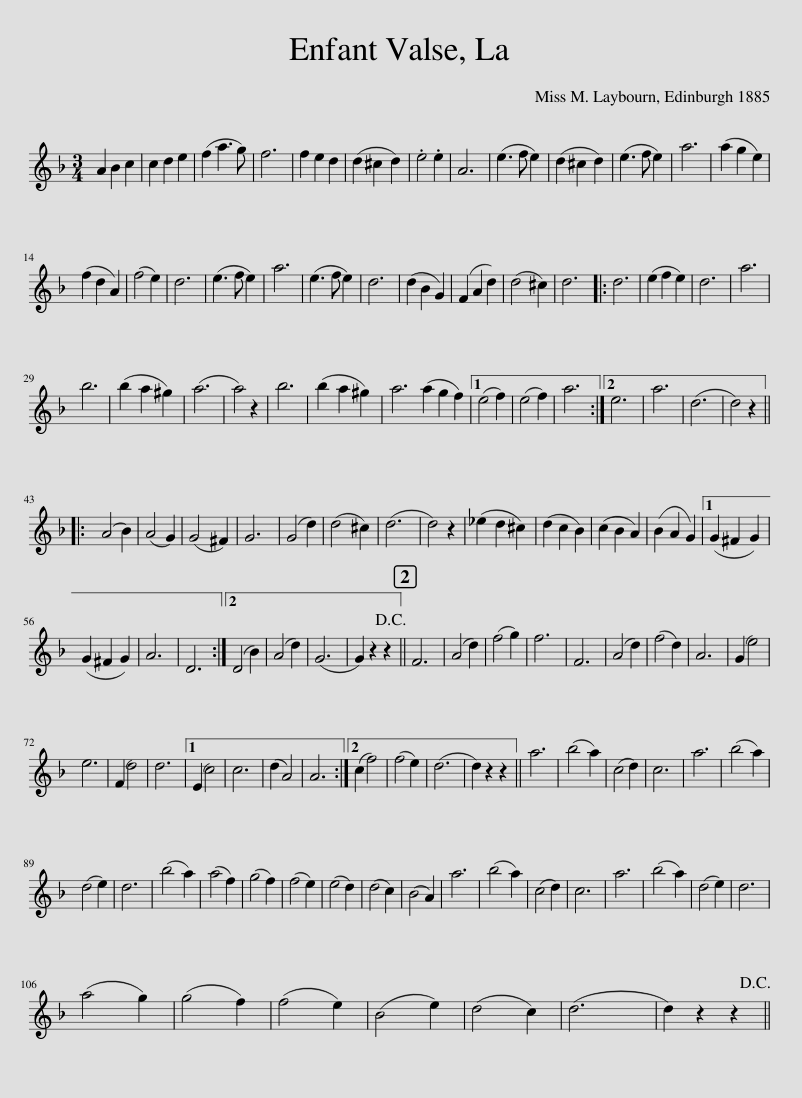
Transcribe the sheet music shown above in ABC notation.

X:1
L:1/8
M:3/4
I:linebreak $
K:F
V:1 treble
V:1
 A2 B2 c2 | c2 d2 e2 | (f2 a3 g) | f6 | f2 e2 d2 | %5
 (d2 ^c2 d2) | .e4 .e2 | A6 | (e3 f e2) | (d2 ^c2 d2) | %10
 (e3 f e2) | a6 | (a2 g2 e2) |$ (f2 d2 A2) | (f4 e2) | %15
 d6 | (e3 f e2) | a6 | (e3 f e2) | d6 | %20
 (d2 B2 G2) | (F2 A2 d2) | (d4 ^c2) | d6 |: d6 | %25
 (e2 f2 e2) | d6 | a6 |$ b6 | (b2 a2 ^g2) | %30
 (a6 | a4) z2 | b6 | (b2 a2 ^g2) | a6 (a2 g2 f2) |1 %35
 (e4 f2) | (e4 f2) | a6 :|2 e6 | a6 | %40
 (d6 | d4) z2 |:$ (A4 B2) | (A4 G2) | (G4 ^F2) | %45
 G6 | (G4 d2) | (d4 ^c2) | (d6 | d4) z2 | %50
 (_e2 d2 ^c2) | (d2 c2 B2) | (c2 B2 A2) | (B2 A2 G2) |1 (G2 ^F2 G2) |$ %55
 (G2 ^F2 G2) | A6 | D6 :|2 (D4 B2) | (A4 d2) | %60
 (G6 | G2) z2 z2!D.C.! || F6 | (A4 d2) | (f4 g2) | %65
 f6 | F6 | (A4 d2) | (f4 d2) | A6 | %70
 (G2 e4) |$ e6 | (F2 d4) | d6 |1 (E2 c4) | %75
 c6 | (d2 A4) | A6 :|2 (c2 f4) | (f4 e2) | %80
 (d6 | d2) z2 z2 || a6 | (b4 a2) | (c4 d2) | %85
 c6 | a6 | (b4 a2) |$ (d4 e2) | d6 | %90
 (b4 a2) | (a4 f2) | (g4 f2) | (f4 e2) | (e4 d2) | %95
 (d4 c2) | (B4 A2) | a6 | (b4 a2) | (c4 d2) | %100
 c6 | a6 | (b4 a2) | (d4 e2) | d6 |$ %105
 (a4 g2) | (g4 f2) | (f4 e2) | (B4 e2) | (d4 c2) | %110
 (d6 | d2) z2 z2!D.C.! || %112
